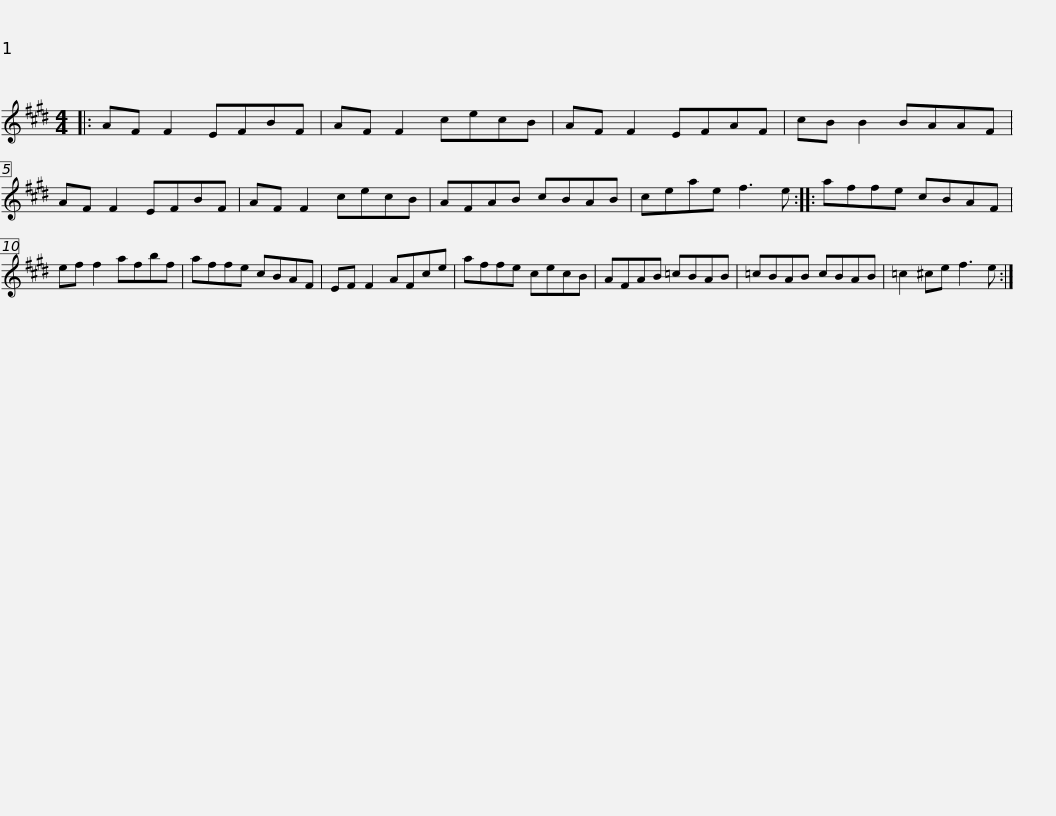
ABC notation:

X:1
L:1/8
M:4/4
I:linebreak $
K:E
V:1 treble
V:1
|: AF F2 EFBF | AF F2 cecB | AF F2 EFAF | cB B2 BAAF | AF F2 EFBF | %5
 AF F2 cecB |$ AFAB cBAB | ceae f3 e :: affe cBAF | ef f2 afbf | %10
 affe cBAF |$ EF F2 AFce | affe cecB | AFAB =cBAB | =cBAB cBAB | %15
 =c2 ^ce f3 e :| %16
